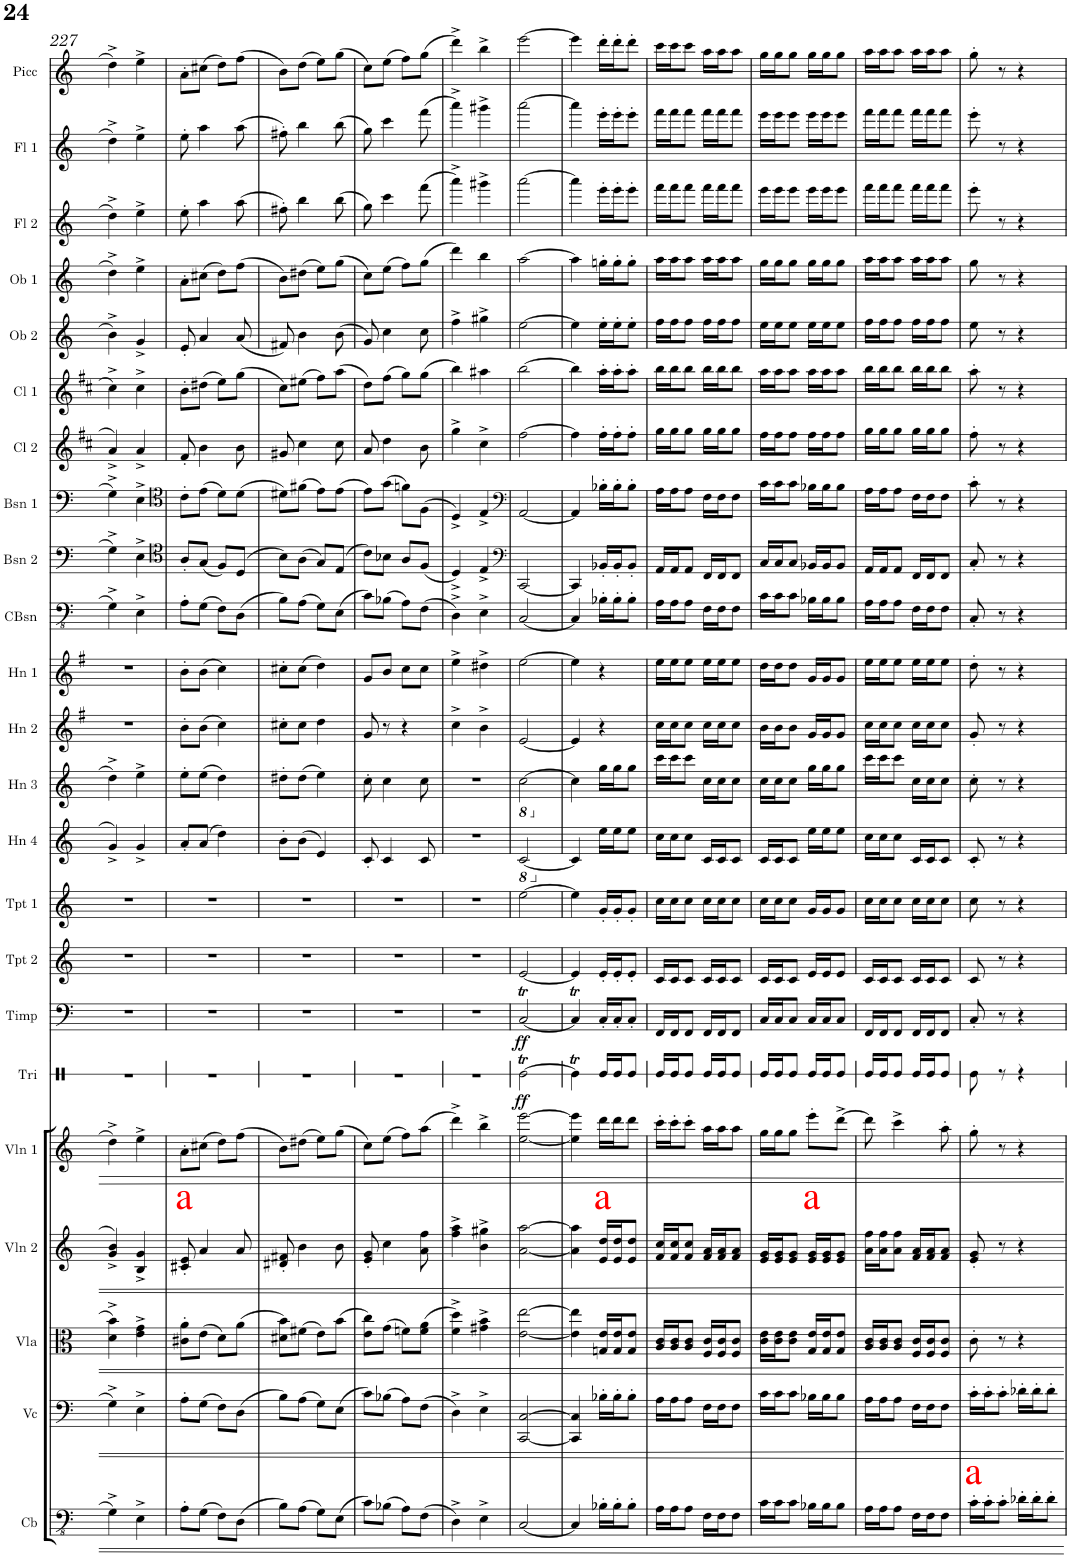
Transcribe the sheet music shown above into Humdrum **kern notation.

**kern	**kern	**text	**kern	**kern	**kern	**text	**kern	**dynam	**kern	**dynam	**kern	**kern	**kern	**kern	**kern	**kern	**kern	**kern	**kern	**kern	**kern	**kern	**kern	**kern	**kern	**kern
*part23	*part22	*part22	*part21	*part20	*part19	*part19	*part18	*part18	*part17	*part17	*part16	*part15	*part14	*part13	*part12	*part11	*part10	*part9	*part8	*part7	*part6	*part5	*part4	*part3	*part2	*part1
*staff23	*staff22	*staff22	*staff21	*staff20	*staff19	*staff19	*staff18	*staff18	*staff17	*staff17	*staff16	*staff15	*staff14	*staff13	*staff12	*staff11	*staff10	*staff9	*staff8	*staff7	*staff6	*staff5	*staff4	*staff3	*staff2	*staff1
*I"Contrabass	*I"Violoncello	*	*I"Viola	*I"Violin 2	*I"Violin 1	*	*I"Triangle	*	*I"Timpani	*	*I"C Trumpet 2	*I"C Trumpet 1	*I"C Horn 4	*I"C Horn 3	*I"F Horn 2	*I"F Horn 1	*I"Contrabassoon	*I"Bassoon 2	*I"Bassoon 1	*I"Bb Clarinet 2	*I"Bb Clarinet 1	*I"Oboe 2	*I"Oboe 1	*I"Flute 2	*I"Flute 1	*I"Piccolo
*I'Cb	*I'Vc	*	*I'Vla	*I'Vln 2	*I'Vln 1	*	*I'Tri	*	*I'Timp	*	*I'Tpt 2	*I'Tpt 1	*I'Hn 4	*I'Hn 3	*I'Hn 2	*I'Hn 1	*I'CBsn	*I'Bsn 2	*I'Bsn 1	*I'Cl 2	*I'Cl 1	*I'Ob 2	*I'Ob 1	*I'Fl 2	*I'Fl 1	*I'Picc
!!LO:PB:g=z
*clefFv4	*clefF4	*	*clefC3	*clefG2	*clefG2	*	*clefX	*	*clefF4	*	*clefG2	*clefG2	*clefG2	*clefG2	*clefG2	*clefG2	*clefFv4	*clefF4	*clefF4	*clefG2	*clefG2	*clefG2	*clefG2	*clefG2	*clefG2	*clefG2
*	*	*	*	*	*	*	*	*	*	*	*Trd1c2	*Trd1c2	*Trd7c12	*Trd7c12	*Trd4c7	*Trd4c7	*	*	*	*Trd1c2	*Trd1c2	*	*	*	*	*Trd-7c-12
*k[]	*k[]	*	*k[]	*k[]	*k[]	*	*k[]	*	*k[]	*	*k[]	*k[]	*k[]	*k[]	*k[f#]	*k[f#]	*k[]	*k[]	*k[]	*k[f#c#]	*k[f#c#]	*k[]	*k[]	*k[]	*k[]	*k[]
*M2/4	*M2/4	*	*M2/4	*M2/4	*M2/4	*	*M2/4	*	*M2/4	*	*M2/4	*M2/4	*M2/4	*M2/4	*M2/4	*M2/4	*M2/4	*M2/4	*M2/4	*M2/4	*M2/4	*M2/4	*M2/4	*M2/4	*M2/4	*M2/4
=227	=227	=227	=227	=227	=227	=227	=227	=227	=227	=227	=227	=227	=227	=227	=227	=227	=227	=227	=227	=227	=227	=227	=227	=227	=227	=227
4GG^\	4G^\	.	4d\^ 4b\^	4g/^ 4b/^	4dd^\	.	2r	.	2r	.	2r	2r	4g^/	4dd^\	2r	2r	4GG^\	4G^\	4G^\	4a^/	4cc#^\	4b^\	4dd^\	4dd^\	4dd^\	4dd^\
4EE^\	4E^\	.	4e\^ 4g\^	4B/^ 4g/^	4ee^\	.	.	.	.	.	.	.	4g^/	4ee^\	.	.	4EE^\	4E^\	4E^\	4a^/	4cc#^\	4g^/	4ee^\	4ee^\	4ee^\	4ee^\
=228	=228	=228	=228	=228	=228	=228	=228	=228	=228	=228	=228	=228	=228	=228	=228	=228	=228	=228	=228	=228	=228	=228	=228	=228	=228	=228
*	*	*	*	*	*	*	*	*	*	*	*	*	*	*	*	*	*	*clefC4	*clefC4	*	*	*	*	*	*	*
!	!	!	!	!	!	!LO:LY:b:color=#FF0000	!	!	!	!	!	!	!	!	!	!	!	!	!	!	!	!	!	!	!	!
8AA'\L	8A'\L	.	8c#X\' 8a\'L	8c#X/' 8e/'	8a'\L	a	2r	.	2r	.	2r	2r	8a'/L	8ee'\L	8b'\L	8b'\L	8AA'\L	8A'/L	8c'\L	8f#'/	8b'\L	8e'/	8a'\L	8ee'\	8ee'\	8a'\L
(8GG\J	(8G\J	.	(8e\J	4a/	(8cc#X\J	.	.	.	.	.	.	.	(8a/J	(8ee\J	(8b\J	(8b\J	(8GG\J	(8G/J	(8e\J	4b\	(8dd#X\J	4a/	(8cc#X\J	4aa\	4aa\	(8cc#X\J
8FF\L)	8F\L)	.	8d\L)	.	8dd\L)	.	.	.	.	.	.	.	4dd\)	4dd\)	4cc\)	4cc\)	8FF\L)	8F/L)	8d\L)	.	8ee\L)	.	8dd\L)	.	.	8dd\L)
(8DD\J	(8D\J	.	(8a\J	8a/	(8ff\J	.	.	.	.	.	.	.	.	.	.	.	(8DD\J	(8D/J	(8d\J	8b\	(8gg\J	(8a/	(8ff\J	(8aa\	(8aa\	(8ff\J
=229	=229	=229	=229	=229	=229	=229	=229	=229	=229	=229	=229	=229	=229	=229	=229	=229	=229	=229	=229	=229	=229	=229	=229	=229	=229	=229
8BB\L)	8B\L)	.	8d#X\ 8b\L)	8d#X/' 8f#X/'	8b\L)	.	2r	.	2r	.	2r	2r	8b'\L	8dd#X'\L	8cc#X'\L	8cc#X'\L	8BB\L)	8B\L)	8d#X\L)	8g#X/	8cc#\L)	8f#X/)	8b\L)	8ff#X'\)	8ff#X'\)	8b\L)
(8AA\J	(8A\J	.	(8f#X\J	4b\	(8dd#X\J	.	.	.	.	.	.	.	(8b\J	(8dd#\J	8cc#\J	(8cc#\J	(8AA\J	(8A\J	(8f#X\J	4cc#\	(8ee#X\J	4b\	(8dd#X\J	4bb\	4bb\	(8dd\J
8GG\L)	8G\L)	.	8e\L)	.	8ee\L)	.	.	.	.	.	.	.	4e/)	4ee\)	4dd\	4dd\)	8GG\L)	8G/L)	8e\L)	.	8ff#\L)	.	8ee\L)	.	.	8ee\L)
(8EE\J	(8E\J	.	(8b\J	8b\	(8gg\J	.	.	.	.	.	.	.	.	.	.	.	(8EE\J	(8E/J	(8e\J	8cc#\	(8aa\J	(8b\	(8gg\J	(8bb\	(8bb\	(8gg\J
=230	=230	=230	=230	=230	=230	=230	=230	=230	=230	=230	=230	=230	=230	=230	=230	=230	=230	=230	=230	=230	=230	=230	=230	=230	=230	=230
8C\L)	8c\L)	.	8e\ 8cc\L)	8e/' 8g/'	8cc\L)	.	2r	.	2r	.	2r	2r	8c'/	8cc'\	8g/	8g/L	8C\L)	8c\L)	8e\L)	8a/	8dd\L)	8g/)	8cc\L)	8gg\)	8gg\)	8cc\L)
(8BB-X\J	(8B-X\J	.	(8g\J	4cc\	(8ee\J	.	.	.	.	.	.	.	4c/	4cc\	8r	8b/J	(8BB-X\J	8B-X\J	(8g\J	4dd\	(8ff#\J	4cc\	(8ee\J	4ccc\	4ccc\	(8ee\J
8AA\L)	8A\L)	.	8fn\L)	.	8ff\L)	.	.	.	.	.	.	.	.	.	4r	8cc\L	8AA\L)	8A/L	8fn\L)	.	8gg\L)	.	8ff\L)	.	.	8ff\L)
(8FF\J	(8F\J	.	(8f\ 8a\J	8a\ 8ff\	(8aa\J	.	.	.	.	.	.	.	8c/	8cc\	.	8cc\J	(8FF\J	(8F/J	(8F\J	8b\	(8gg\J	8cc\	(8gg\J	(8fff\	(8fff\	(8gg\J
=231	=231	=231	=231	=231	=231	=231	=231	=231	=231	=231	=231	=231	=231	=231	=231	=231	=231	=231	=231	=231	=231	=231	=231	=231	=231	=231
4DD^\)	4D^\)	.	4f\^ 4dd\^)	4ff\^ 4aa\^	4ddd^\)	.	2r	.	2r	.	2r	2r	2r	2r	4cc^\	4ee^\	4DD^\)	4D^/)	4D^/)	4gg^\	4bb\)	4ff^\	4ddd\)	4aaa^\)	4aaa^\)	4ddd^\)
4EE^\	4E^\	.	4g#X\^ 4b\^	4b\^ 4gg#X\^	4bb^\	.	.	.	.	.	.	.	.	.	4b^\	4dd#X^\	4EE^\	4E^/	4E^/	4cc#^\	4aa#X\	4gg#X^\	4bb\	4ggg#X^\	4ggg#X^\	4bb^\
=232	=232	=232	=232	=232	=232	=232	=232	=232	=232	=232	=232	=232	=232	=232	=232	=232	=232	=232	=232	=232	=232	=232	=232	=232	=232	=232
*	*	*	*	*	*	*	*	*	*	*	*	*	*	*	*	*	*	*clefF4	*clefF4	*	*	*	*	*	*	*
*	*	*	*	*	*	*	*	*	*	*	*	*	*8ba	*	*	*	*	*	*	*	*	*	*	*	*	*
*	*	*	*	*	*	*	*	*	*	*	*	*	*	*8ba	*	*	*	*	*	*	*	*	*	*	*	*
!	!	!	!	!	!	!	!	!LO:DY:b	!	!LO:DY:b	!	!	!	!	!	!	!	!	!	!	!	!	!	!	!	!
[2CC/	[2CC/ [2C/	.	[2e\ [2ee\	[2a\ [2aa\	[2ee\ [2eee\	.	[2Re>\	ff	[2C>/	ff	[2e/	[2ee\	[2C/	[2c\	[2e/	[2ee\	[2CC/	[2CC/	[2AA/	[2ff#\	[2bb\	[2ee\	[2aa\	[2aaa\	[2aaa\	[2eee\
=233	=233	=233	=233	=233	=233	=233	=233	=233	=233	=233	=233	=233	=233	=233	=233	=233	=233	=233	=233	=233	=233	=233	=233	=233	=233	=233
*	*	*	*	*	*	*	*	*	*	*	*	*	*X8ba	*	*	*	*	*	*	*	*	*	*	*	*	*
*	*	*	*	*	*	*	*	*	*	*	*	*	*	*X8ba	*	*	*	*	*	*	*	*	*	*	*	*
4CC/]	4CC/] 4C/]	.	4e\] 4ee\]	4a\] 4aa\]	4ee\] 4eee\]	.	4Re>\]	.	4C>/]	.	4e/]	4ee\]	4c/]	4cc\]	4e/]	4ee\]	4CC/]	4CC/]	4AA/]	4ff#\]	4bb\]	4ee\]	4aa\]	4aaa\]	4aaa\]	4eee\]
!	!	!	!	!	!	!LO:LY:b:color=#FF0000	!	!	!	!	!	!	!	!	!	!	!	!	!	!	!	!	!	!	!	!
16BB-X'\LL	16B-X'\LL	.	16Gn/ 16e/LL	16e/ 16dd/LL	16ddd\LL	a	16Re/LL	.	16C'/LL	.	16e'/LL	16g'/LL	16ee\LL	16gg\LL	4r	4r	16BB-X'\LL	16BB-X'/LL	16B-X'\LL	16ff#'\LL	16aa'\LL	16ee'\LL	16ggn'\LL	16eee'\LL	16eee'\LL	16ddd'\LL
16BB-'\J	16B-'\J	.	16G/ 16e/J	16e/ 16dd/J	16ddd\J	.	16Re/J	.	16C'/J	.	16e'/J	16g'/J	16ee\J	16gg\J	.	.	16BB-'\J	16BB-'/J	16B-'\J	16ff#'\J	16aa'\J	16ee'\J	16gg'\J	16eee'\J	16eee'\J	16ddd'\J
8BB-'\J	8B-'\J	.	8G/ 8e/J	8e/ 8dd/J	8ddd\J	.	8Re/J	.	8C'/J	.	8e'/J	8g'/J	8ee\J	8gg\J	.	.	8BB-'\J	8BB-'/J	8B-'\J	8ff#'\J	8aa'\J	8ee'\J	8gg'\J	8eee'\J	8eee'\J	8ddd'\J
=234	=234	=234	=234	=234	=234	=234	=234	=234	=234	=234	=234	=234	=234	=234	=234	=234	=234	=234	=234	=234	=234	=234	=234	=234	=234	=234
16AA\LL	16A\LL	.	16A/ 16c/LL	16f/ 16cc/LL	16ccc'\LL	.	16Re/LL	.	16FF/LL	.	16c/LL	16cc\LL	16cc\LL	16ccc\LL	16cc\LL	16ee\LL	16AA\LL	16AA/LL	16A\LL	16gg\LL	16bb\LL	16ff\LL	16aa\LL	16fff\LL	16fff\LL	16ccc\LL
16AA\J	16A\J	.	16A/ 16c/J	16f/ 16cc/J	16ccc'\J	.	16Re/J	.	16FF/J	.	16c/J	16cc\J	16cc\J	16ccc\J	16cc\J	16ee\J	16AA\J	16AA/J	16A\J	16gg\J	16bb\J	16ff\J	16aa\J	16fff\J	16fff\J	16ccc\J
8AA\J	8A\J	.	8A/ 8c/J	8f/ 8cc/J	8ccc'\J	.	8Re/J	.	8FF/J	.	8c/J	8cc\J	8cc\J	8ccc\J	8cc\J	8ee\J	8AA\J	8AA/J	8A\J	8gg\J	8bb\J	8ff\J	8aa\J	8fff\J	8fff\J	8ccc\J
16FF\LL	16F\LL	.	16F/ 16c/LL	16f/ 16a/LL	16aa\LL	.	16Re/LL	.	16FF/LL	.	16c/LL	16cc\LL	16c/LL	16cc\LL	16cc\LL	16ee\LL	16FF\LL	16FF/LL	16F\LL	16gg\LL	16bb\LL	16ff\LL	16aa\LL	16fff\LL	16fff\LL	16aa\LL
16FF\J	16F\J	.	16F/ 16c/J	16f/ 16a/J	16aa\J	.	16Re/J	.	16FF/J	.	16c/J	16cc\J	16c/J	16cc\J	16cc\J	16ee\J	16FF\J	16FF/J	16F\J	16gg\J	16bb\J	16ff\J	16aa\J	16fff\J	16fff\J	16aa\J
8FF\J	8F\J	.	8F/ 8c/J	8f/ 8a/J	8aa\J	.	8Re/J	.	8FF/J	.	8c/J	8cc\J	8c/J	8cc\J	8cc\J	8ee\J	8FF\J	8FF/J	8F\J	8gg\J	8bb\J	8ff\J	8aa\J	8fff\J	8fff\J	8aa\J
=235	=235	=235	=235	=235	=235	=235	=235	=235	=235	=235	=235	=235	=235	=235	=235	=235	=235	=235	=235	=235	=235	=235	=235	=235	=235	=235
16C\LL	16c\LL	.	16c\ 16e\LL	16e/ 16g/LL	16gg\LL	.	16Re/LL	.	16C/LL	.	16c/LL	16cc\LL	16c/LL	16cc\LL	16b\LL	16dd\LL	16C\LL	16C/LL	16c\LL	16ff#\LL	16aa\LL	16ee\LL	16gg\LL	16eee\LL	16eee\LL	16gg\LL
16C\J	16c\J	.	16c\ 16e\J	16e/ 16g/J	16gg\J	.	16Re/J	.	16C/J	.	16c/J	16cc\J	16c/J	16cc\J	16b\J	16dd\J	16C\J	16C/J	16c\J	16ff#\J	16aa\J	16ee\J	16gg\J	16eee\J	16eee\J	16gg\J
8C\J	8c\J	.	8c\ 8e\J	8e/ 8g/J	8gg\J	.	8Re/J	.	8C/J	.	8c/J	8cc\J	8c/J	8cc\J	8b\J	8dd\J	8C\J	8C/J	8c\J	8ff#\J	8aa\J	8ee\J	8gg\J	8eee\J	8eee\J	8gg\J
!	!	!	!	!	!	!LO:LY:b:color=#FF0000	!	!	!	!	!	!	!	!	!	!	!	!	!	!	!	!	!	!	!	!
16BB-X\LL	16B-X\LL	.	16G/ 16e/LL	16e/ 16g/LL	8eee'\L	a	16Re/LL	.	16C/LL	.	16e/LL	16g/LL	16ee\LL	16gg\LL	16g/LL	16g/LL	16BB-X\LL	16BB-X/LL	16B-X\LL	16ff#\LL	16aa\LL	16ee\LL	16gg\LL	16eee\LL	16eee\LL	16gg\LL
16BB-\J	16B-\J	.	16G/ 16e/J	16e/ 16g/J	.	.	16Re/J	.	16C/J	.	16e/J	16g/J	16ee\J	16gg\J	16g/J	16g/J	16BB-\J	16BB-/J	16B-\J	16ff#\J	16aa\J	16ee\J	16gg\J	16eee\J	16eee\J	16gg\J
8BB-\J	8B-\J	.	8G/ 8e/J	8e/ 8g/J	[8ddd^\J	.	8Re/J	.	8C/J	.	8e/J	8g/J	8ee\J	8gg\J	8g/J	8g/J	8BB-\J	8BB-/J	8B-\J	8ff#\J	8aa\J	8ee\J	8gg\J	8eee\J	8eee\J	8gg\J
=236	=236	=236	=236	=236	=236	=236	=236	=236	=236	=236	=236	=236	=236	=236	=236	=236	=236	=236	=236	=236	=236	=236	=236	=236	=236	=236
16AA\LL	16A\LL	.	16A/ 16c/LL	16a\ 16ff\LL	8ddd\]	.	16Re/LL	.	16FF/LL	.	16c/LL	16cc\LL	16cc\LL	16ccc\LL	16cc\LL	16ee\LL	16AA\LL	16AA/LL	16A\LL	16gg\LL	16bb\LL	16ff\LL	16aa\LL	16fff\LL	16fff\LL	16aa\LL
16AA\J	16A\J	.	16A/ 16c/J	16a\ 16ff\J	.	.	16Re/J	.	16FF/J	.	16c/J	16cc\J	16cc\J	16ccc\J	16cc\J	16ee\J	16AA\J	16AA/J	16A\J	16gg\J	16bb\J	16ff\J	16aa\J	16fff\J	16fff\J	16aa\J
8AA\J	8A\J	.	8A/ 8c/J	8a\ 8ff\J	4ccc^\	.	8Re/J	.	8FF/J	.	8c/J	8cc\J	8cc\J	8ccc\J	8cc\J	8ee\J	8AA\J	8AA/J	8A\J	8gg\J	8bb\J	8ff\J	8aa\J	8fff\J	8fff\J	8aa\J
16FF\LL	16F\LL	.	16F/ 16c/LL	16f/ 16a/LL	.	.	16Re/LL	.	16FF/LL	.	16c/LL	16cc\LL	16c/LL	16cc\LL	16cc\LL	16ee\LL	16FF\LL	16FF/LL	16F\LL	16gg\LL	16bb\LL	16ff\LL	16aa\LL	16fff\LL	16fff\LL	16aa\LL
16FF\J	16F\J	.	16F/ 16c/J	16f/ 16a/J	.	.	16Re/J	.	16FF/J	.	16c/J	16cc\J	16c/J	16cc\J	16cc\J	16ee\J	16FF\J	16FF/J	16F\J	16gg\J	16bb\J	16ff\J	16aa\J	16fff\J	16fff\J	16aa\J
8FF\J	8F\J	.	8F/ 8c/J	8f/ 8a/J	8aa'\	.	8Re/J	.	8FF/J	.	8c/J	8cc\J	8c/J	8cc\J	8cc\J	8ee\J	8FF\J	8FF/J	8F\J	8gg\J	8bb\J	8ff\J	8aa\J	8fff\J	8fff\J	8aa\J
=237	=237	=237	=237	=237	=237	=237	=237	=237	=237	=237	=237	=237	=237	=237	=237	=237	=237	=237	=237	=237	=237	=237	=237	=237	=237	=237
!	!	!LO:LY:b:color=#FF0000	!	!	!	!	!	!	!	!	!	!	!	!	!	!	!	!	!	!	!	!	!	!	!	!
16C'\LL	16c'\LL	a	8c'\	8e/' 8g/'	8gg'\	.	8Re\	.	8C'/	.	8c/	8cc\	8c'/	8cc'\	8g'/	8dd'\	8CC'/	8C'/	8c'\	8ff#'\	8aa'\	8ee\	8gg\	8eee'\	8eee'\	8gg'\
16C'\J	16c'\J	.	.	.	.	.	.	.	.	.	.	.	.	.	.	.	.	.	.	.	.	.	.	.	.	.
8C'\J	8c'\J	.	8r	8r	8r	.	8r	.	8r	.	8r	8r	8r	8r	8r	8r	8r	8r	8r	8r	8r	8r	8r	8r	8r	8r
16D-X'\LL	16d-X'\LL	.	4r	4r	4r	.	4r	.	4r	.	4r	4r	4r	4r	4r	4r	4r	4r	4r	4r	4r	4r	4r	4r	4r	4r
16D-'\J	16d-'\J	.	.	.	.	.	.	.	.	.	.	.	.	.	.	.	.	.	.	.	.	.	.	.	.	.
8D-'\J	8d-'\J	.	.	.	.	.	.	.	.	.	.	.	.	.	.	.	.	.	.	.	.	.	.	.	.	.
=	=	=	=	=	=	=	=	=	=	=	=	=	=	=	=	=	=	=	=	=	=	=	=	=	=	=
*-	*-	*-	*-	*-	*-	*-	*-	*-	*-	*-	*-	*-	*-	*-	*-	*-	*-	*-	*-	*-	*-	*-	*-	*-	*-	*-
